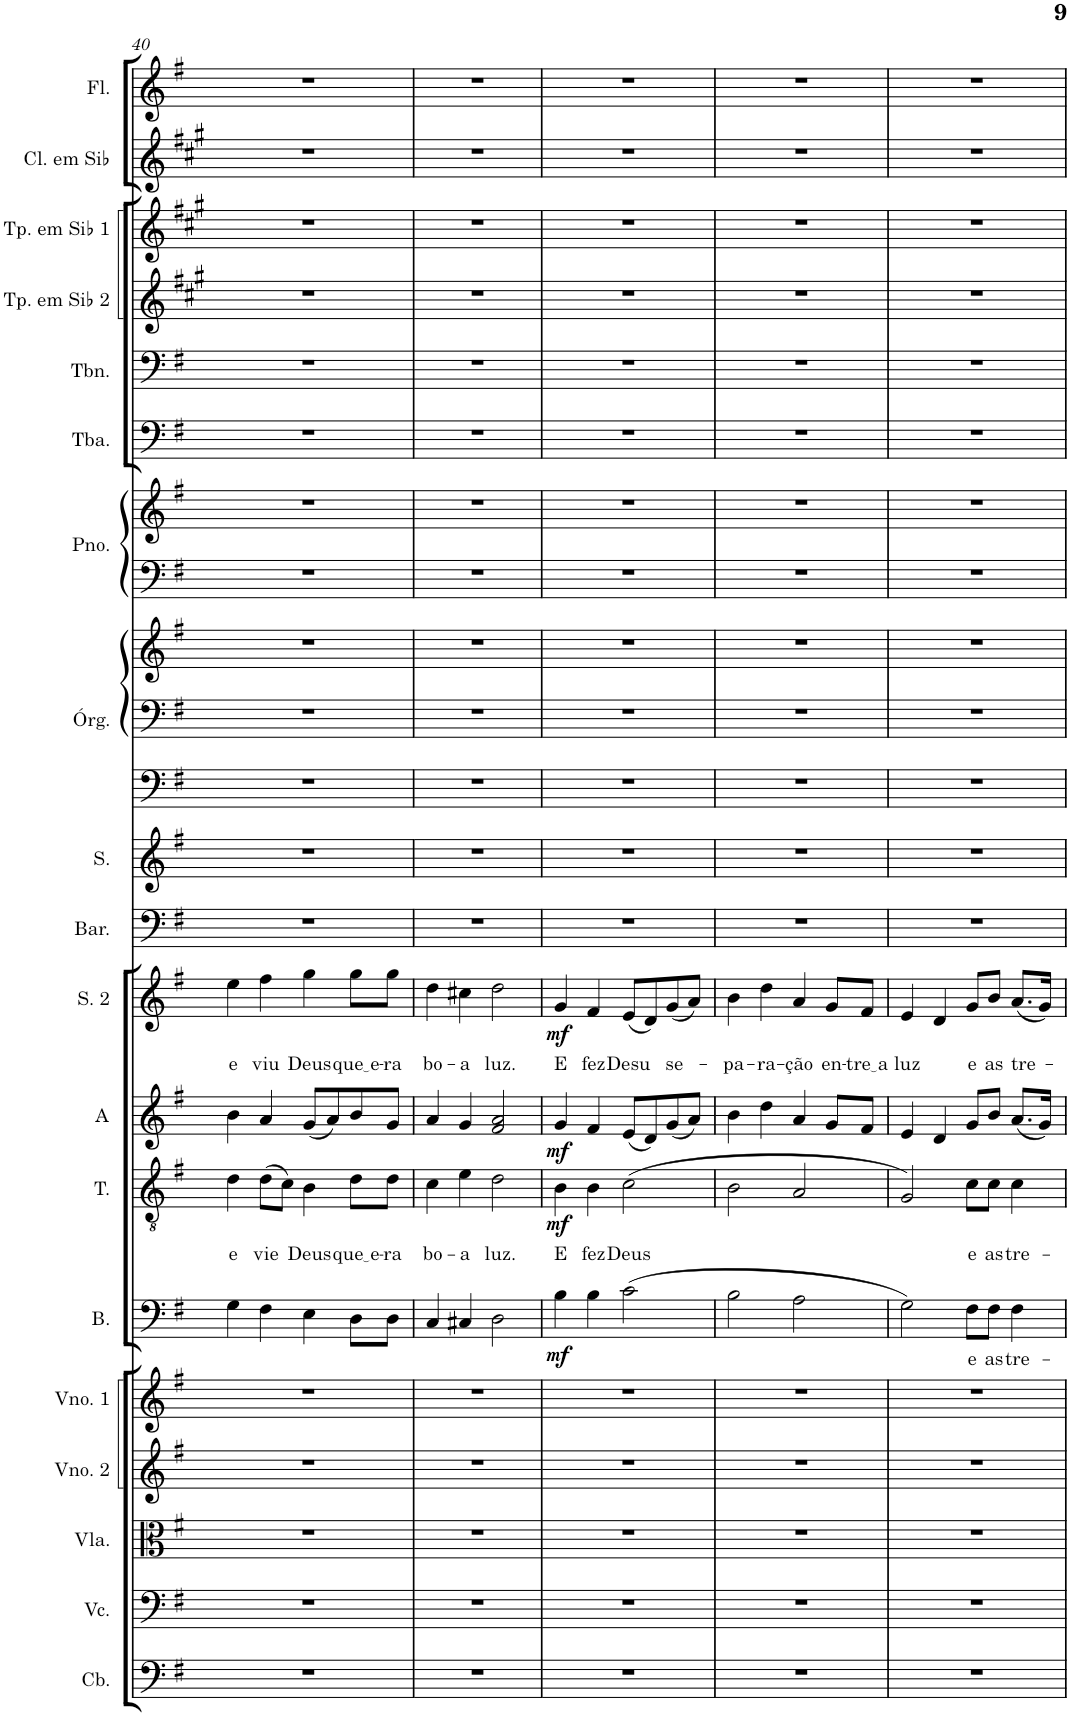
**kern	**kern	**kern	**kern	**kern	**kern	**text	**dynam	**kern	**text	**dynam	**kern	**dynam	**kern	**text	**dynam	**kern	**kern	**kern	**kern	**kern	**kern	**kern	**kern	**kern	**kern	**kern	**kern	**kern
*part19	*part18	*part17	*part16	*part15	*part14	*part14	*part14	*part13	*part13	*part13	*part12	*part12	*part11	*part11	*part11	*part10	*part9	*part8	*part8	*part8	*part7	*part7	*part6	*part5	*part4	*part3	*part2	*part1
*staff22	*staff21	*staff20	*staff19	*staff18	*staff17	*staff17	*staff17	*staff16	*staff16	*staff16	*staff15	*staff15	*staff14	*staff14	*staff14	*staff13	*staff12	*staff11	*staff10	*staff9	*staff8	*staff7	*staff6	*staff5	*staff4	*staff3	*staff2	*staff1
*I"Contrabaixo	*I"Violoncelo	*I"Viola	*I"Violino 2	*I"Violino 1	*I"Baixo	*	*	*I"Tenor	*	*	*I"Alto	*	*I"Soprano 2	*	*	*I"Barítono	*I"Soprano	*I"Órgão	*	*	*I"Piano	*	*I"Tuba	*I"Trombone	*I"Trompete em Sib 2	*I"Trompete em Sib 1	*I"Clarinete em Sib	*I"Flauta Transversal
*I'Cb.	*I'Vc.	*I'Vla.	*I'Vno. 2	*I'Vno. 1	*I'B.	*	*	*I'T.	*	*	*I'A	*	*I'S. 2	*	*	*I'Bar.	*I'S.	*I'Órg.	*	*	*I'Pno.	*	*I'Tba.	*I'Tbn.	*I'Tp. em Sib 2	*I'Tp. em Sib 1	*I'Cl. em Sib	*I'Fl.
!!LO:PB:g=z
*clefF4	*clefF4	*clefC3	*clefG2	*clefG2	*clefF4	*	*	*clefGv2	*	*	*clefG2	*	*clefG2	*	*	*clefF4	*clefG2	*clefF4	*clefF4	*clefG2	*clefF4	*clefG2	*clefF4	*clefF4	*clefG2	*clefG2	*clefG2	*clefG2
*Trd7c12	*	*	*	*	*	*	*	*	*	*	*	*	*	*	*	*	*	*	*	*	*	*	*	*	*Trd1c2	*Trd1c2	*Trd1c2	*
*k[f#]	*k[f#]	*k[f#]	*k[f#]	*k[f#]	*k[f#]	*	*	*k[f#]	*	*	*k[f#]	*	*k[f#]	*	*	*k[f#]	*k[f#]	*k[f#]	*k[f#]	*k[f#]	*k[f#]	*k[f#]	*k[f#]	*k[f#]	*k[f#c#g#]	*k[f#c#g#]	*k[f#c#g#]	*k[f#]
*M4/4	*M4/4	*M4/4	*M4/4	*M4/4	*M4/4	*	*	*M4/4	*	*	*M4/4	*	*M4/4	*	*	*M4/4	*M4/4	*M4/4	*M4/4	*M4/4	*M4/4	*M4/4	*M4/4	*M4/4	*M4/4	*M4/4	*M4/4	*M4/4
=40	=40	=40	=40	=40	=40	=40	=40	=40	=40	=40	=40	=40	=40	=40	=40	=40	=40	=40	=40	=40	=40	=40	=40	=40	=40	=40	=40	=40
!	!	!	!	!	!	!	!	!	!LO:LY:b	!	!	!	!	!LO:LY:b	!	!	!	!	!	!	!	!	!	!	!	!	!	!
1r	1r	1r	1r	1r	4G\	.	.	4d\	e	.	4b\	.	4ee\	e	.	1r	1r	1r	1r	1r	1r	1r	1r	1r	1r	1r	1r	1r
!	!	!	!	!	!	!	!	!	!LO:LY:b	!	!	!	!	!LO:LY:b	!	!	!	!	!	!	!	!	!	!	!	!	!	!
.	.	.	.	.	4F#\	.	.	(8d\L	vie	.	4a/	.	4ff#\	viu	.	.	.	.	.	.	.	.	.	.	.	.	.	.
.	.	.	.	.	.	.	.	8c\J)	.	.	.	.	.	.	.	.	.	.	.	.	.	.	.	.	.	.	.	.
!	!	!	!	!	!	!	!	!	!LO:LY:b	!	!	!	!	!LO:LY:b	!	!	!	!	!	!	!	!	!	!	!	!	!	!
.	.	.	.	.	4E\	.	.	4B\	Deus	.	(8g/L	.	4gg\	Deus	.	.	.	.	.	.	.	.	.	.	.	.	.	.
.	.	.	.	.	.	.	.	.	.	.	8a/)	.	.	.	.	.	.	.	.	.	.	.	.	.	.	.	.	.
!	!	!	!	!	!	!	!	!	!LO:LY:b	!	!	!	!	!LO:LY:b	!	!	!	!	!	!	!	!	!	!	!	!	!	!
.	.	.	.	.	8D\L	.	.	8d\L	que e	.	8b/	.	8gg\L	que e	.	.	.	.	.	.	.	.	.	.	.	.	.	.
!	!	!	!	!	!	!	!	!	!LO:LY:b	!	!	!	!	!LO:LY:b	!	!	!	!	!	!	!	!	!	!	!	!	!	!
.	.	.	.	.	8D\J	.	.	8d\J	-ra	.	8g/J	.	8gg\J	-ra	.	.	.	.	.	.	.	.	.	.	.	.	.	.
=41	=41	=41	=41	=41	=41	=41	=41	=41	=41	=41	=41	=41	=41	=41	=41	=41	=41	=41	=41	=41	=41	=41	=41	=41	=41	=41	=41	=41
!	!	!	!	!	!	!	!	!	!LO:LY:b	!	!	!	!	!LO:LY:b	!	!	!	!	!	!	!	!	!	!	!	!	!	!
1r	1r	1r	1r	1r	4C/	.	.	4c\	bo-	.	4a/	.	4dd\	bo-	.	1r	1r	1r	1r	1r	1r	1r	1r	1r	1r	1r	1r	1r
!	!	!	!	!	!	!	!	!	!LO:LY:b	!	!	!	!	!LO:LY:b	!	!	!	!	!	!	!	!	!	!	!	!	!	!
.	.	.	.	.	4C#X/	.	.	4e\	-a	.	4g/	.	4cc#X\	-a	.	.	.	.	.	.	.	.	.	.	.	.	.	.
!	!	!	!	!	!	!	!	!	!LO:LY:b	!	!	!	!	!LO:LY:b	!	!	!	!	!	!	!	!	!	!	!	!	!	!
.	.	.	.	.	2D\	.	.	2d\	luz.	.	2f#/ 2a/	.	2dd\	luz.	.	.	.	.	.	.	.	.	.	.	.	.	.	.
=42	=42	=42	=42	=42	=42	=42	=42	=42	=42	=42	=42	=42	=42	=42	=42	=42	=42	=42	=42	=42	=42	=42	=42	=42	=42	=42	=42	=42
!	!	!	!	!	!	!	!LO:DY:b	!	!LO:LY:b	!LO:DY:b	!	!LO:DY:b	!	!LO:LY:b	!LO:DY:b	!	!	!	!	!	!	!	!	!	!	!	!	!
1r	1r	1r	1r	1r	4B\	.	mf	4B\	E	mf	4g/	mf	4g/	E	mf	1r	1r	1r	1r	1r	1r	1r	1r	1r	1r	1r	1r	1r
!	!	!	!	!	!	!	!	!	!LO:LY:b	!	!	!	!	!LO:LY:b	!	!	!	!	!	!	!	!	!	!	!	!	!	!
.	.	.	.	.	4B\	.	.	4B\	fez	.	4f#/	.	4f#/	fez	.	.	.	.	.	.	.	.	.	.	.	.	.	.
!	!	!	!	!	!	!	!	!	!LO:LY:b	!	!	!	!	!LO:LY:b	!	!	!	!	!	!	!	!	!	!	!	!	!	!
.	.	.	.	.	(2c\	.	.	(2c\	Deus	.	(8e/L	.	(8e/L	Desu	.	.	.	.	.	.	.	.	.	.	.	.	.	.
.	.	.	.	.	.	.	.	.	.	.	8d/)	.	8d/)	.	.	.	.	.	.	.	.	.	.	.	.	.	.	.
!	!	!	!	!	!	!	!	!	!	!	!	!	!	!LO:LY:b	!	!	!	!	!	!	!	!	!	!	!	!	!	!
.	.	.	.	.	.	.	.	.	.	.	(8g/	.	(8g/	se-	.	.	.	.	.	.	.	.	.	.	.	.	.	.
.	.	.	.	.	.	.	.	.	.	.	8a/J)	.	8a/J)	.	.	.	.	.	.	.	.	.	.	.	.	.	.	.
=43	=43	=43	=43	=43	=43	=43	=43	=43	=43	=43	=43	=43	=43	=43	=43	=43	=43	=43	=43	=43	=43	=43	=43	=43	=43	=43	=43	=43
!	!	!	!	!	!	!	!	!	!	!	!	!	!	!LO:LY:b	!	!	!	!	!	!	!	!	!	!	!	!	!	!
1r	1r	1r	1r	1r	2B\	.	.	2B\	.	.	4b\	.	4b\	-pa-	.	1r	1r	1r	1r	1r	1r	1r	1r	1r	1r	1r	1r	1r
!	!	!	!	!	!	!	!	!	!	!	!	!	!	!LO:LY:b	!	!	!	!	!	!	!	!	!	!	!	!	!	!
.	.	.	.	.	.	.	.	.	.	.	4dd\	.	4dd\	-ra-	.	.	.	.	.	.	.	.	.	.	.	.	.	.
!	!	!	!	!	!	!	!	!	!	!	!	!	!	!LO:LY:b	!	!	!	!	!	!	!	!	!	!	!	!	!	!
.	.	.	.	.	2A\	.	.	2A/	.	.	4a/	.	4a/	-ção	.	.	.	.	.	.	.	.	.	.	.	.	.	.
!	!	!	!	!	!	!	!	!	!	!	!	!	!	!LO:LY:b	!	!	!	!	!	!	!	!	!	!	!	!	!	!
.	.	.	.	.	.	.	.	.	.	.	8g/L	.	8g/L	en-	.	.	.	.	.	.	.	.	.	.	.	.	.	.
!	!	!	!	!	!	!	!	!	!	!	!	!	!	!LO:LY:b	!	!	!	!	!	!	!	!	!	!	!	!	!	!
.	.	.	.	.	.	.	.	.	.	.	8f#/J	.	8f#/J	tre a	.	.	.	.	.	.	.	.	.	.	.	.	.	.
=44	=44	=44	=44	=44	=44	=44	=44	=44	=44	=44	=44	=44	=44	=44	=44	=44	=44	=44	=44	=44	=44	=44	=44	=44	=44	=44	=44	=44
!	!	!	!	!	!	!	!	!	!	!	!	!	!	!LO:LY:b	!	!	!	!	!	!	!	!	!	!	!	!	!	!
1r	1r	1r	1r	1r	2G\)	.	.	2G/)	.	.	4e/	.	4e/	luz	.	1r	1r	1r	1r	1r	1r	1r	1r	1r	1r	1r	1r	1r
.	.	.	.	.	.	.	.	.	.	.	4d/	.	4d/	.	.	.	.	.	.	.	.	.	.	.	.	.	.	.
!	!	!	!	!	!	!LO:LY:b	!	!	!LO:LY:b	!	!	!	!	!LO:LY:b	!	!	!	!	!	!	!	!	!	!	!	!	!	!
.	.	.	.	.	8F#\L	e	.	8c\L	e	.	8g/L	.	8g/L	e	.	.	.	.	.	.	.	.	.	.	.	.	.	.
!	!	!	!	!	!	!LO:LY:b	!	!	!LO:LY:b	!	!	!	!	!LO:LY:b	!	!	!	!	!	!	!	!	!	!	!	!	!	!
.	.	.	.	.	8F#\J	as	.	8c\J	as	.	8b/J	.	8b/J	as	.	.	.	.	.	.	.	.	.	.	.	.	.	.
!	!	!	!	!	!	!LO:LY:b	!	!	!LO:LY:b	!	!	!	!	!LO:LY:b	!	!	!	!	!	!	!	!	!	!	!	!	!	!
.	.	.	.	.	4F#\	tre-	.	4c\	tre-	.	(8.a/L	.	(8.a/L	tre-	.	.	.	.	.	.	.	.	.	.	.	.	.	.
.	.	.	.	.	.	.	.	.	.	.	16g/Jk)	.	16g/Jk)	.	.	.	.	.	.	.	.	.	.	.	.	.	.	.
=	=	=	=	=	=	=	=	=	=	=	=	=	=	=	=	=	=	=	=	=	=	=	=	=	=	=	=	=
*-	*-	*-	*-	*-	*-	*-	*-	*-	*-	*-	*-	*-	*-	*-	*-	*-	*-	*-	*-	*-	*-	*-	*-	*-	*-	*-	*-	*-
